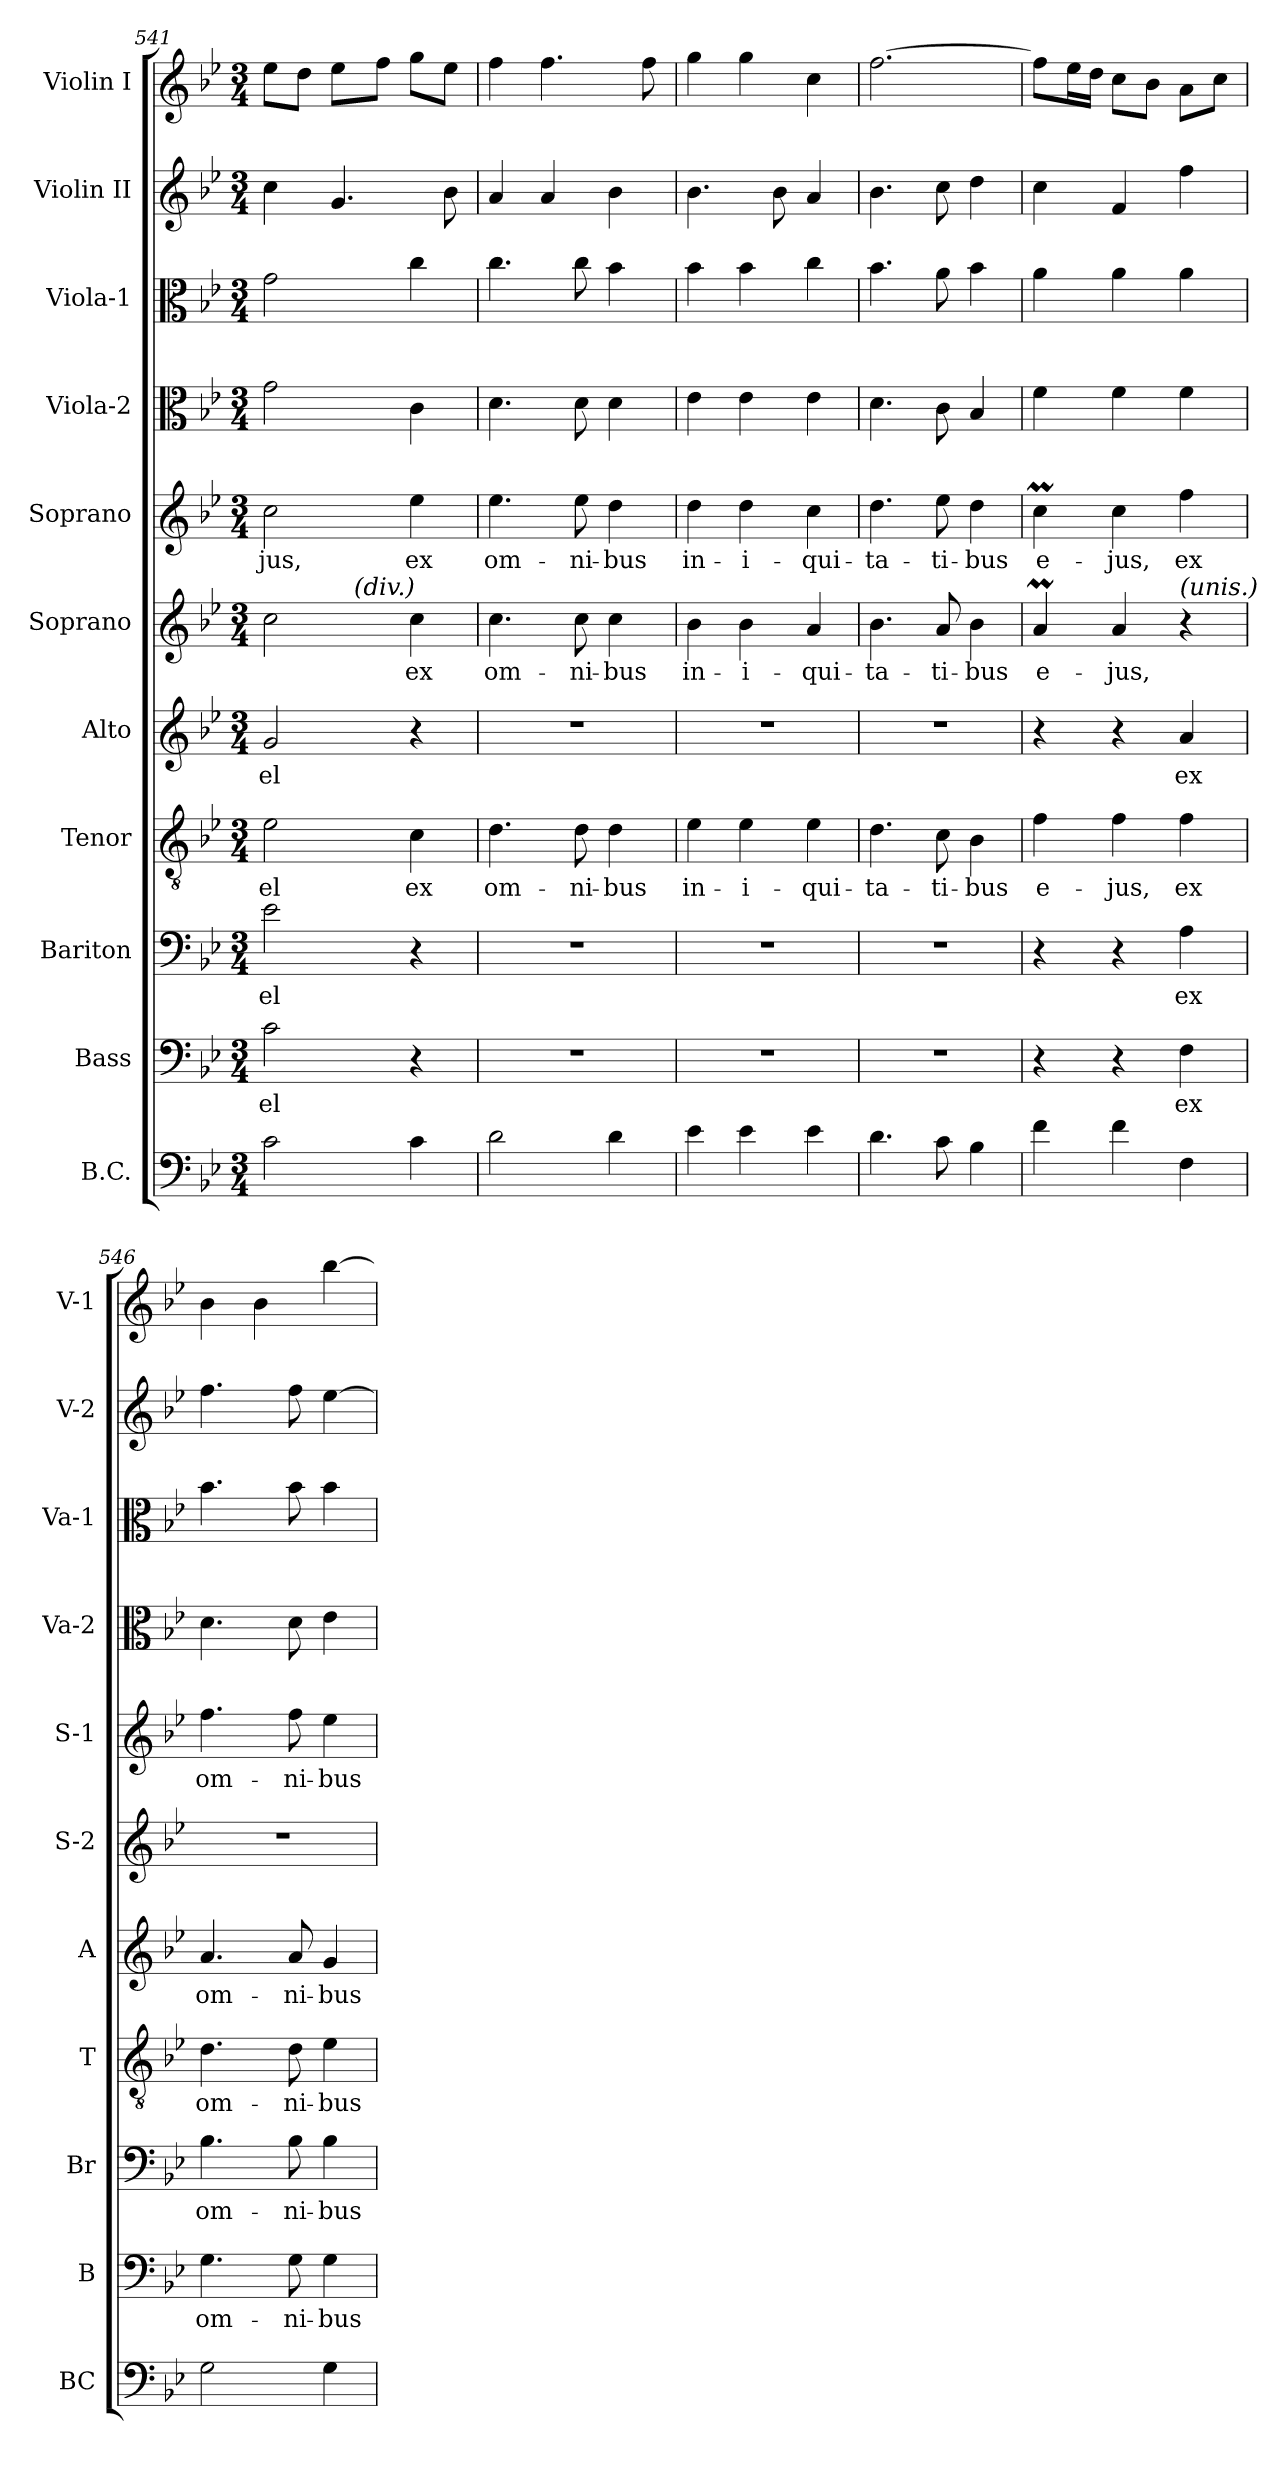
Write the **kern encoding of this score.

**kern	**kern	**text	**kern	**text	**kern	**text	**kern	**text	**kern	**text	**kern	**text	**kern	**kern	**kern	**kern
*part11	*part10	*part10	*part9	*part9	*part8	*part8	*part7	*part7	*part6	*part6	*part5	*part5	*part4	*part3	*part2	*part1
*staff11	*staff10	*staff10	*staff9	*staff9	*staff8	*staff8	*staff7	*staff7	*staff6	*staff6	*staff5	*staff5	*staff4	*staff3	*staff2	*staff1
*I"B.C.	*I"Bass	*	*I"Bariton	*	*I"Tenor	*	*I"Alto	*	*I"Soprano	*	*I"Soprano	*	*I"Viola-2	*I"Viola-1	*I"Violin II	*I"Violin I
*I'BC	*I'B	*	*I'Br	*	*I'T	*	*I'A	*	*I'S-2	*	*I'S-1	*	*I'Va-2	*I'Va-1	*I'V-2	*I'V-1
*clefF4	*clefF4	*	*clefF4	*	*clefGv2	*	*clefG2	*	*clefG2	*	*clefG2	*	*clefC3	*clefC3	*clefG2	*clefG2
*k[b-e-]	*k[b-e-]	*	*k[b-e-]	*	*k[b-e-]	*	*k[b-e-]	*	*k[b-e-]	*	*k[b-e-]	*	*k[b-e-]	*k[b-e-]	*k[b-e-]	*k[b-e-]
*B-:	*B-:	*	*B-:	*	*B-:	*	*B-:	*	*B-:	*	*B-:	*	*B-:	*B-:	*B-:	*B-:
*M3/4	*M3/4	*	*M3/4	*	*M3/4	*	*M3/4	*	*M3/4	*	*M3/4	*	*M3/4	*M3/4	*M3/4	*M3/4
=541	=541	=541	=541	=541	=541	=541	=541	=541	=541	=541	=541	=541	=541	=541	=541	=541
!	!	!LO:LY:b	!	!LO:LY:b	!	!LO:LY:b	!	!LO:LY:b	!	!	!	!LO:LY:b	!	!	!	!
*	*	*	*	*	*	*	*	*	*^	*	*	*	*	*	*	*
2c\	2c\	-el	2e-\	-el	2e-\	-el	2g/	-el	2cc\	4ryy	.	2cc\	-jus,	2g\	2g\	4cc\	8ee-\L
.	.	.	.	.	.	.	.	.	.	.	.	.	.	.	.	.	8dd\J
.	.	.	.	.	.	.	.	.	.	16ryy	.	.	.	.	.	4.g/	8ee-\L
!	!	!	!	!	!	!	!	!	!	!LO:TX:a:i:t=(div.)	!	!	!	!	!	!	!
.	.	.	.	.	.	.	.	.	.	4..ryy	.	.	.	.	.	.	.
.	.	.	.	.	.	.	.	.	.	.	.	.	.	.	.	.	8ff\J
!	!	!	!	!	!	!LO:LY:b	!	!	!	!	!LO:LY:b	!	!LO:LY:b	!	!	!	!
4c\	4r	.	4r	.	4c\	ex	4r	.	4cc\	.	ex	4ee-\	ex	4c\	4cc\	.	8gg\L
.	.	.	.	.	.	.	.	.	.	.	.	.	.	.	.	8b-\	8ee-\J
!!LO:PB:g=z
=542	=542	=542	=542	=542	=542	=542	=542	=542	=542	=542	=542	=542	=542	=542	=542	=542	=542
!	!	!	!	!	!	!LO:LY:b	!	!	!	!	!LO:LY:b	!	!LO:LY:b	!	!	!	!
*	*	*	*	*	*	*	*	*	*v	*v	*	*	*	*	*	*	*
2d\	2.r	.	2.r	.	4.d\	om-	2.r	.	4.cc\	om-	4.ee-\	om-	4.d\	4.cc\	4a/	4ff\
.	.	.	.	.	.	.	.	.	.	.	.	.	.	.	4a/	4.ff\
!	!	!	!	!	!	!LO:LY:b	!	!	!	!LO:LY:b	!	!LO:LY:b	!	!	!	!
.	.	.	.	.	8d\	-ni-	.	.	8cc\	-ni-	8ee-\	-ni-	8d\	8cc\	.	.
!	!	!	!	!	!	!LO:LY:b	!	!	!	!LO:LY:b	!	!LO:LY:b	!	!	!	!
4d\	.	.	.	.	4d\	-bus	.	.	4cc\	-bus	4dd\	-bus	4d\	4b-\	4b-\	.
.	.	.	.	.	.	.	.	.	.	.	.	.	.	.	.	8ff\
=543	=543	=543	=543	=543	=543	=543	=543	=543	=543	=543	=543	=543	=543	=543	=543	=543
!	!	!	!	!	!	!LO:LY:b	!	!	!	!LO:LY:b	!	!LO:LY:b	!	!	!	!
4e-\	2.r	.	2.r	.	4e-\	in-	2.r	.	4b-\	in-	4dd\	in-	4e-\	4b-\	4.b-\	4gg\
!	!	!	!	!	!	!LO:LY:b	!	!	!	!LO:LY:b	!	!LO:LY:b	!	!	!	!
4e-\	.	.	.	.	4e-\	-i-	.	.	4b-\	-i-	4dd\	-i-	4e-\	4b-\	.	4gg\
.	.	.	.	.	.	.	.	.	.	.	.	.	.	.	8b-\	.
!	!	!	!	!	!	!LO:LY:b	!	!	!	!LO:LY:b	!	!LO:LY:b	!	!	!	!
4e-\	.	.	.	.	4e-\	-qui-	.	.	4a/	-qui-	4cc\	-qui-	4e-\	4cc\	4a/	4cc\
=544	=544	=544	=544	=544	=544	=544	=544	=544	=544	=544	=544	=544	=544	=544	=544	=544
!	!	!	!	!	!	!LO:LY:b	!	!	!	!LO:LY:b	!	!LO:LY:b	!	!	!	!
4.d\	2.r	.	2.r	.	4.d\	-ta-	2.r	.	4.b-\	-ta-	4.dd\	-ta-	4.d\	4.b-\	4.b-\	[2.ff\
!	!	!	!	!	!	!LO:LY:b	!	!	!	!LO:LY:b	!	!LO:LY:b	!	!	!	!
8c\	.	.	.	.	8c\	-ti-	.	.	8a/	-ti-	8ee-\	-ti-	8c\	8a\	8cc\	.
!	!	!	!	!	!	!LO:LY:b	!	!	!	!LO:LY:b	!	!LO:LY:b	!	!	!	!
4B-\	.	.	.	.	4B-\	-bus	.	.	4b-\	-bus	4dd\	-bus	4B-/	4b-\	4dd\	.
=545	=545	=545	=545	=545	=545	=545	=545	=545	=545	=545	=545	=545	=545	=545	=545	=545
!	!	!	!	!	!	!LO:LY:b	!	!	!	!LO:LY:b	!	!LO:LY:b	!	!	!	!
4f\	4r	.	4r	.	4f\	e-	4r	.	4am/	e-	4ccM\	e-	4f\	4a\	4cc\	8ff\L]
.	.	.	.	.	.	.	.	.	.	.	.	.	.	.	.	16ee-\L
.	.	.	.	.	.	.	.	.	.	.	.	.	.	.	.	16dd\JJ
!	!	!	!	!	!	!LO:LY:b	!	!	!	!LO:LY:b	!	!LO:LY:b	!	!	!	!
4f\	4r	.	4r	.	4f\	-jus,	4r	.	4a/	-jus,	4cc\	-jus,	4f\	4a\	4f/	8cc\L
.	.	.	.	.	.	.	.	.	.	.	.	.	.	.	.	8b-\J
!	!	!	!	!	!	!	!	!	!LO:TX:a:i:t=(unis.)	!	!	!	!	!	!	!
!	!	!LO:LY:b	!	!LO:LY:b	!	!LO:LY:b	!	!LO:LY:b	!	!	!	!LO:LY:b	!	!	!	!
4F\	4F\	ex	4A\	ex	4f\	ex	4a/	ex	4r	.	4ff\	ex	4f\	4a\	4ff\	8a\L
.	.	.	.	.	.	.	.	.	.	.	.	.	.	.	.	8cc\J
=546	=546	=546	=546	=546	=546	=546	=546	=546	=546	=546	=546	=546	=546	=546	=546	=546
!	!	!LO:LY:b	!	!LO:LY:b	!	!LO:LY:b	!	!LO:LY:b	!	!	!	!LO:LY:b	!	!	!	!
2G\	4.G\	om-	4.B-\	om-	4.d\	om-	4.a/	om-	2.r	.	4.ff\	om-	4.d\	4.b-\	4.ff\	4b-\
.	.	.	.	.	.	.	.	.	.	.	.	.	.	.	.	4b-\
!	!	!LO:LY:b	!	!LO:LY:b	!	!LO:LY:b	!	!LO:LY:b	!	!	!	!LO:LY:b	!	!	!	!
.	8G\	-ni-	8B-\	-ni-	8d\	-ni-	8a/	-ni-	.	.	8ff\	-ni-	8d\	8b-\	8ff\	.
!	!	!LO:LY:b	!	!LO:LY:b	!	!LO:LY:b	!	!LO:LY:b	!	!	!	!LO:LY:b	!	!	!	!
4G\	4G\	-bus	4B-\	-bus	4e-\	-bus	4g/	-bus	.	.	4ee-\	-bus	4e-\	4b-\	[4ee-\	[4bb-\
=	=	=	=	=	=	=	=	=	=	=	=	=	=	=	=	=
*-	*-	*-	*-	*-	*-	*-	*-	*-	*-	*-	*-	*-	*-	*-	*-	*-
